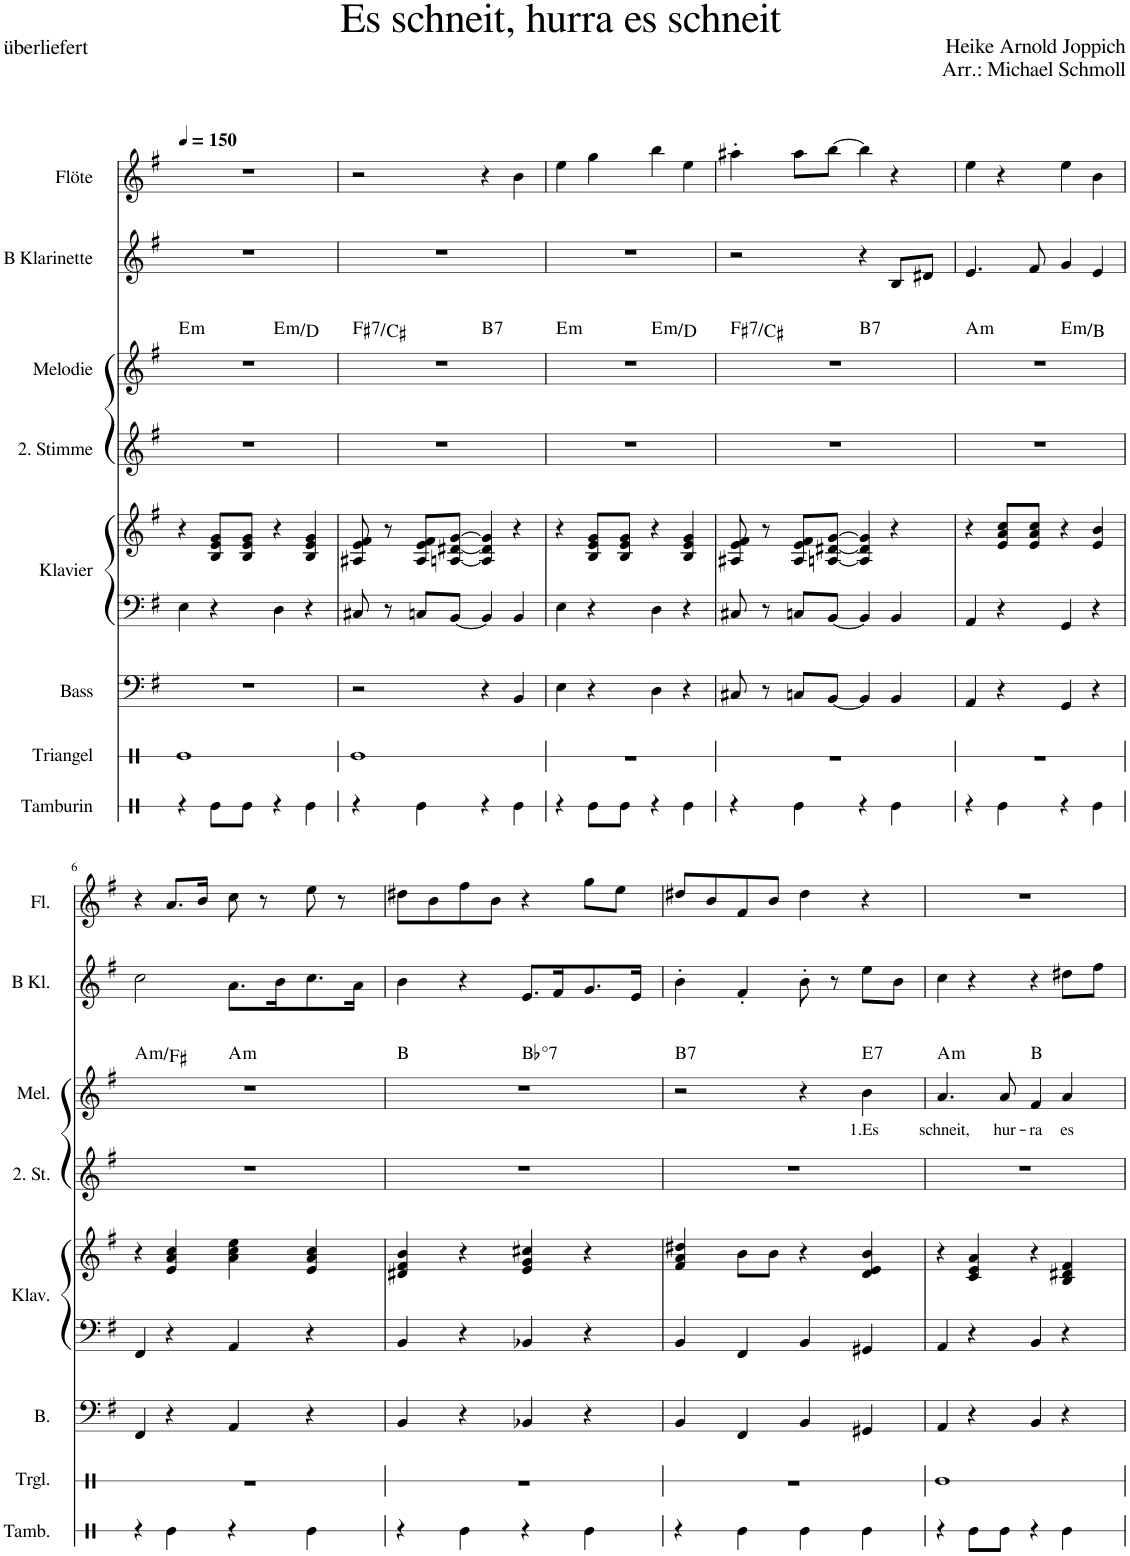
**kern	**kern	**kern	**kern	**kern	**kern	**kern	**text	**harte	**kern	**kern
*part8	*part7	*part6	*part5	*part5	*part4	*part3	*part3	*part3	*part2	*part1
*staff9	*staff8	*staff7	*staff6	*staff5	*staff4	*staff3	*staff3	*	*staff2	*staff1
*I"Tamburin	*I"Triangel	*I"Bass	*I"Klavier	*	*I"2. Stimme	*I"Melodie	*	*	*I"B Klarinette	*I"Flöte
*I'Tamb.	*I'Trgl.	*I'B.	*I'Klav.	*	*I'2. St.	*I'Mel.	*	*	*I'B Kl.	*I'Fl.
*stria1	*stria1	*	*	*	*	*	*	*	*	*
*clefX	*clefX	*clefF4	*clefF4	*clefG2	*clefG2	*clefG2	*	*	*clefG2	*clefG2
*	*	*	*	*	*	*	*	*	*ITrd1c2	*
*k[]	*k[]	*k[f#]	*k[f#]	*k[f#]	*k[f#]	*k[f#]	*	*	*k[f#]	*k[f#]
=1	=1	=1	=1	=1	=1	=1	=1	=1	=1	=1
!	!	!	!	!	!	!	!	!LO:H:kt=m	!	!
*	*	*	*	*	*	*^	*	*	*	*
4r	1Re	1r	4E\	4r	1r	1r	2ryy	.	E:min	1r	1r
8Re\L	.	.	4r	8B/ 8e/ 8g/L	.	.	.	.	.	.	.
8Re\J	.	.	.	8B/ 8e/ 8g/J	.	.	.	.	.	.	.
!	!	!	!	!	!	!	!	!	!LO:H:kt=m	!	!
4r	.	.	4D\	4r	.	.	2ryy	.	E:min/b7	.	.
4Re\	.	.	4r	4B/ 4e/ 4g/	.	.	.	.	.	.	.
=2	=2	=2	=2	=2	=2	=2	=2	=2	=2	=2	=2
!	!	!	!	!	!	!	!	!	!LO:H:kt=7	!	!
4r	1Re	2r	8C#X/	8A#X/ 8e/ 8f#/	1r	1r	2ryy	.	F#:7/5	1r	2r
.	.	.	8r	8r	.	.	.	.	.	.	.
4Re\	.	.	8Cn/L	8A#/ 8e/ 8f#/L	.	.	.	.	.	.	.
.	.	.	[8BB/J	[8An/ [8d#X/ [8g/J	.	.	.	.	.	.	.
!	!	!	!	!	!	!	!	!	!LO:H:kt=7	!	!
4r	.	4r	4BB/]	4A/] 4d#/] 4g/]	.	.	2ryy	.	B:7	.	4r
4Re\	.	4BB/	4BB/	4r	.	.	.	.	.	.	4b\
=3	=3	=3	=3	=3	=3	=3	=3	=3	=3	=3	=3
!	!	!	!	!	!	!	!	!	!LO:H:kt=m	!	!
4r	1r	4E\	4E\	4r	1r	1r	2ryy	.	E:min	1r	4ee\
8Re\L	.	4r	4r	8B/ 8e/ 8g/L	.	.	.	.	.	.	4gg\
8Re\J	.	.	.	8B/ 8e/ 8g/J	.	.	.	.	.	.	.
!	!	!	!	!	!	!	!	!	!LO:H:kt=m	!	!
4r	.	4D\	4D\	4r	.	.	2ryy	.	E:min/b7	.	4bb\
4Re\	.	4r	4r	4B/ 4e/ 4g/	.	.	.	.	.	.	4ee\
=4	=4	=4	=4	=4	=4	=4	=4	=4	=4	=4	=4
!	!	!	!	!	!	!	!	!	!LO:H:kt=7	!	!
4r	1r	8C#X/	8C#X/	8A#X/ 8e/ 8f#/	1r	1r	2ryy	.	F#:7/5	2r	4aa#X'\
.	.	8r	8r	8r	.	.	.	.	.	.	.
4Re\	.	8Cn/L	8Cn/L	8A#/ 8e/ 8f#/L	.	.	.	.	.	.	8aa#\L
.	.	[8BB/J	[8BB/J	[8An/ [8d#X/ [8g/J	.	.	.	.	.	.	[8bb\J
!	!	!	!	!	!	!	!	!	!LO:H:kt=7	!	!
4r	.	4BB/]	4BB/]	4A/] 4d#/] 4g/]	.	.	2ryy	.	B:7	4r	4bb\]
4Re\	.	4BB/	4BB/	4r	.	.	.	.	.	8B/L	4r
.	.	.	.	.	.	.	.	.	.	8d#X/J	.
=5	=5	=5	=5	=5	=5	=5	=5	=5	=5	=5	=5
!	!	!	!	!	!	!	!	!	!LO:H:kt=m	!	!
4r	1r	4AA/	4AA/	4r	1r	1r	2ryy	.	A:min	4.e/	4ee\
4Re\	.	4r	4r	8e/ 8a/ 8cc/L	.	.	.	.	.	.	4r
.	.	.	.	8e/ 8a/ 8cc/J	.	.	.	.	.	8f#/	.
!	!	!	!	!	!	!	!	!	!LO:H:kt=m	!	!
4r	.	4GG/	4GG/	4r	.	.	2ryy	.	E:min/5	4g/	4ee\
4Re\	.	4r	4r	4e/ 4b/	.	.	.	.	.	4e/	4b\
!!LO:LB:g=z
=6	=6	=6	=6	=6	=6	=6	=6	=6	=6	=6	=6
!	!	!	!	!	!	!	!	!	!LO:H:kt=m	!	!
4r	1r	4FF#/	4FF#/	4r	1r	1r	2ryy	.	A:min/6	2cc\	4r
4Re\	.	4r	4r	4e/ 4a/ 4cc/	.	.	.	.	.	.	8.a/L
.	.	.	.	.	.	.	.	.	.	.	16b/Jk
!	!	!	!	!	!	!	!	!	!LO:H:kt=m	!	!
4r	.	4AA/	4AA/	4a\ 4cc\ 4ee\	.	.	2ryy	.	A:min	8.a\L	8cc\
.	.	.	.	.	.	.	.	.	.	.	8r
.	.	.	.	.	.	.	.	.	.	16b\K	.
4Re\	.	4r	4r	4e/ 4a/ 4cc/	.	.	.	.	.	8.cc\	8ee\
.	.	.	.	.	.	.	.	.	.	.	8r
.	.	.	.	.	.	.	.	.	.	16a\Jk	.
=7	=7	=7	=7	=7	=7	=7	=7	=7	=7	=7	=7
4r	1r	4BB/	4BB/	4d#X/ 4f#/ 4b/	1r	1r	2ryy	.	B:maj	4b\	8dd#X\L
.	.	.	.	.	.	.	.	.	.	.	8b\
4Re\	.	4r	4r	4r	.	.	.	.	.	4r	8ff#\
.	.	.	.	.	.	.	.	.	.	.	8b\J
!	!	!	!	!	!	!	!	!	!LO:H:kt=°	!	!
4r	.	4BB-X/	4BB-X/	4e/ 4g/ 4cc#X/	.	.	2ryy	.	.	8.e/L	4r
.	.	.	.	.	.	.	.	.	.	16f#/K	.
4Re\	.	4r	4r	4r	.	.	.	.	.	8.g/	8gg\L
.	.	.	.	.	.	.	.	.	.	.	8ee\J
.	.	.	.	.	.	.	.	.	.	16e/Jk	.
=8	=8	=8	=8	=8	=8	=8	=8	=8	=8	=8	=8
!	!	!	!	!	!	!	!	!	!LO:H:kt=7	!	!
*	*	*	*	*	*	*v	*v	*	*	*	*
4r	1r	4BB/	4BB/	4f#/ 4a/ 4dd#X/	1r	2r	.	B:7	4b'\	8dd#X/L
.	.	.	.	.	.	.	.	.	.	8b/
4Re\	.	4FF#/	4FF#/	8b\L	.	.	.	.	4f#'/	8f#/
.	.	.	.	8b\J	.	.	.	.	.	8b/J
4Re\	.	4BB/	4BB/	4r	.	4r	.	.	8b'\	4dd#\
.	.	.	.	.	.	.	.	.	8r	.
!	!	!	!	!	!	!	!LO:LY:b	!LO:H:kt=7	!	!
4Re\	.	4GG#X/	4GG#X/	4d/ 4e/ 4b/	.	4b\	1.Es	E:7	8ee\L	4r
.	.	.	.	.	.	.	.	.	8b\J	.
=9	=9	=9	=9	=9	=9	=9	=9	=9	=9	=9
!	!	!	!	!	!	!	!LO:LY:b	!LO:H:kt=m	!	!
4r	1Re	4AA/	4AA/	4r	1r	4.a/	schneit,	A:min	4cc\	1r
8Re\L	.	4r	4r	4c/ 4e/ 4a/	.	.	.	.	4r	.
!	!	!	!	!	!	!	!LO:LY:b	!	!	!
8Re\J	.	.	.	.	.	8a/	hur-	.	.	.
!	!	!	!	!	!	!	!LO:LY:b	!	!	!
4r	.	4BB/	4BB/	4r	.	4f#/	ra	B:maj	4r	.
!	!	!	!	!	!	!	!LO:LY:b	!	!	!
4Re\	.	4r	4r	4B/ 4d#X/ 4f#/	.	4a/	es	.	8dd#X\L	.
.	.	.	.	.	.	.	.	.	8ff#\J	.
=	=	=	=	=	=	=	=	=	=	=
*-	*-	*-	*-	*-	*-	*-	*-	*-	*-	*-
